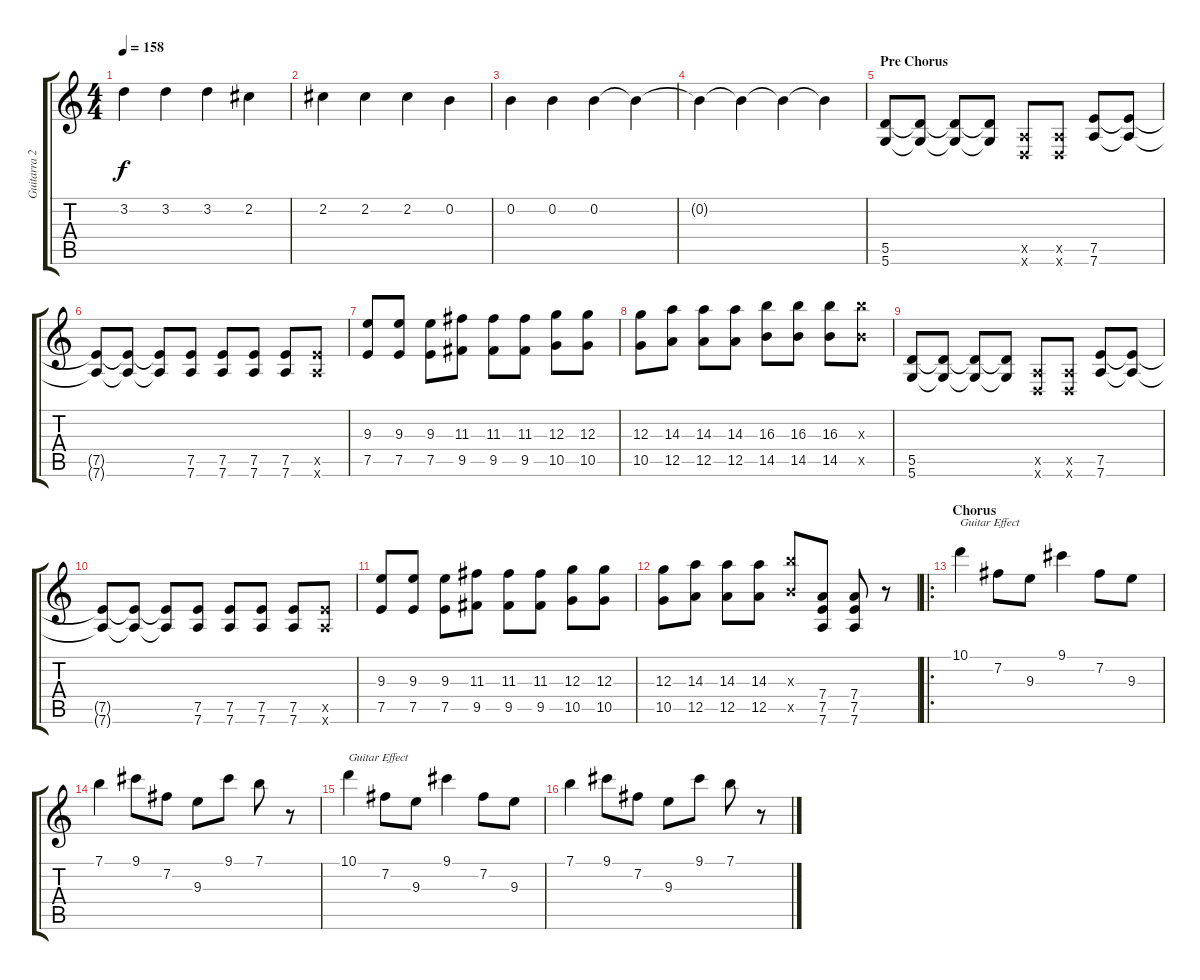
\track ("Guitarra 2" "Guitarra 2") {instrument acousticguitarsteel}
\staff {score tabs}
\tuning (E4 B3 G3 D3 A2 D2) {hide}
\ts (4 4)
\tempo 158
\clef g2
\ks c
3.2.4{dy f} 3.2.4 3.2.4 2.2.4 |
2.2.4 2.2.4 2.2.4 0.2.4 |
0.2.4 0.2.4 0.2.4 0.2{t}.4 |
0.2{t}.4 0.2{t}.4 0.2{t}.4{instrument distortionguitar} 0.2{t}.4 |
\section ("" "Pre Chorus")
(5.5 5.6).8 (5.5{t} 5.6{t}).8 (5.5{t} 5.6{t}).8 (5.5{t} 5.6{t}).8 (0.5{x} 0.6{x}).8 (0.5{x} 0.6{x}).8 (7.5 7.6).8 (7.5{t} 7.6{t}).8 |
(7.5{t} 7.6{t}).8 (7.5{t} 7.6{t}).8 (7.5{t} 7.6{t}).8 (7.5 7.6).8 (7.5 7.6).8 (7.5 7.6).8 (7.5 7.6).8 (7.5{x} 7.6{x}).8 |
(9.3 7.5).8 (9.3 7.5).8 (9.3 7.5).8 (11.3 9.5).8 (11.3 9.5).8 (11.3 9.5).8 (12.3 10.5).8 (12.3 10.5).8 |
(12.3 10.5).8 (14.3 12.5).8 (14.3 12.5).8 (14.3 12.5).8 (16.3 14.5).8 (16.3 14.5).8 (16.3 14.5).8 (16.3{x} 14.5{x}).8 |
(5.5 5.6).8 (5.5{t} 5.6{t}).8 (5.5{t} 5.6{t}).8 (5.5{t} 5.6{t}).8 (0.5{x} 0.6{x}).8 (0.5{x} 0.6{x}).8 (7.5 7.6).8 (7.5{t} 7.6{t}).8 |
(7.5{t} 7.6{t}).8 (7.5{t} 7.6{t}).8 (7.5{t} 7.6{t}).8 (7.5 7.6).8 (7.5 7.6).8 (7.5 7.6).8 (7.5 7.6).8 (7.5{x} 7.6{x}).8 |
(9.3 7.5).8 (9.3 7.5).8 (9.3 7.5).8 (11.3 9.5).8 (11.3 9.5).8 (11.3 9.5).8 (12.3 10.5).8 (12.3 10.5).8 |
(12.3 10.5).8 (14.3 12.5).8 (14.3 12.5).8 (14.3 12.5).8 (16.3{x} 14.5{x}).8 (7.4 7.5 7.6).8 (7.4 7.5 7.6).8 r.8 |
\ro
\section ("" "Chorus")
10.1.4{txt "Guitar Effect" instrument electricguitarclean} 7.2.8 9.3.8 9.1.4 7.2.8 9.3.8 |
7.1.4 9.1.8 7.2.8 9.3.8 9.1.8 7.1.8 r.8 |
10.1.4{txt "Guitar Effect" instrument electricguitarclean} 7.2.8 9.3.8 9.1.4 7.2.8 9.3.8 |
7.1.4 9.1.8 7.2.8 9.3.8 9.1.8 7.1.8 r.8
